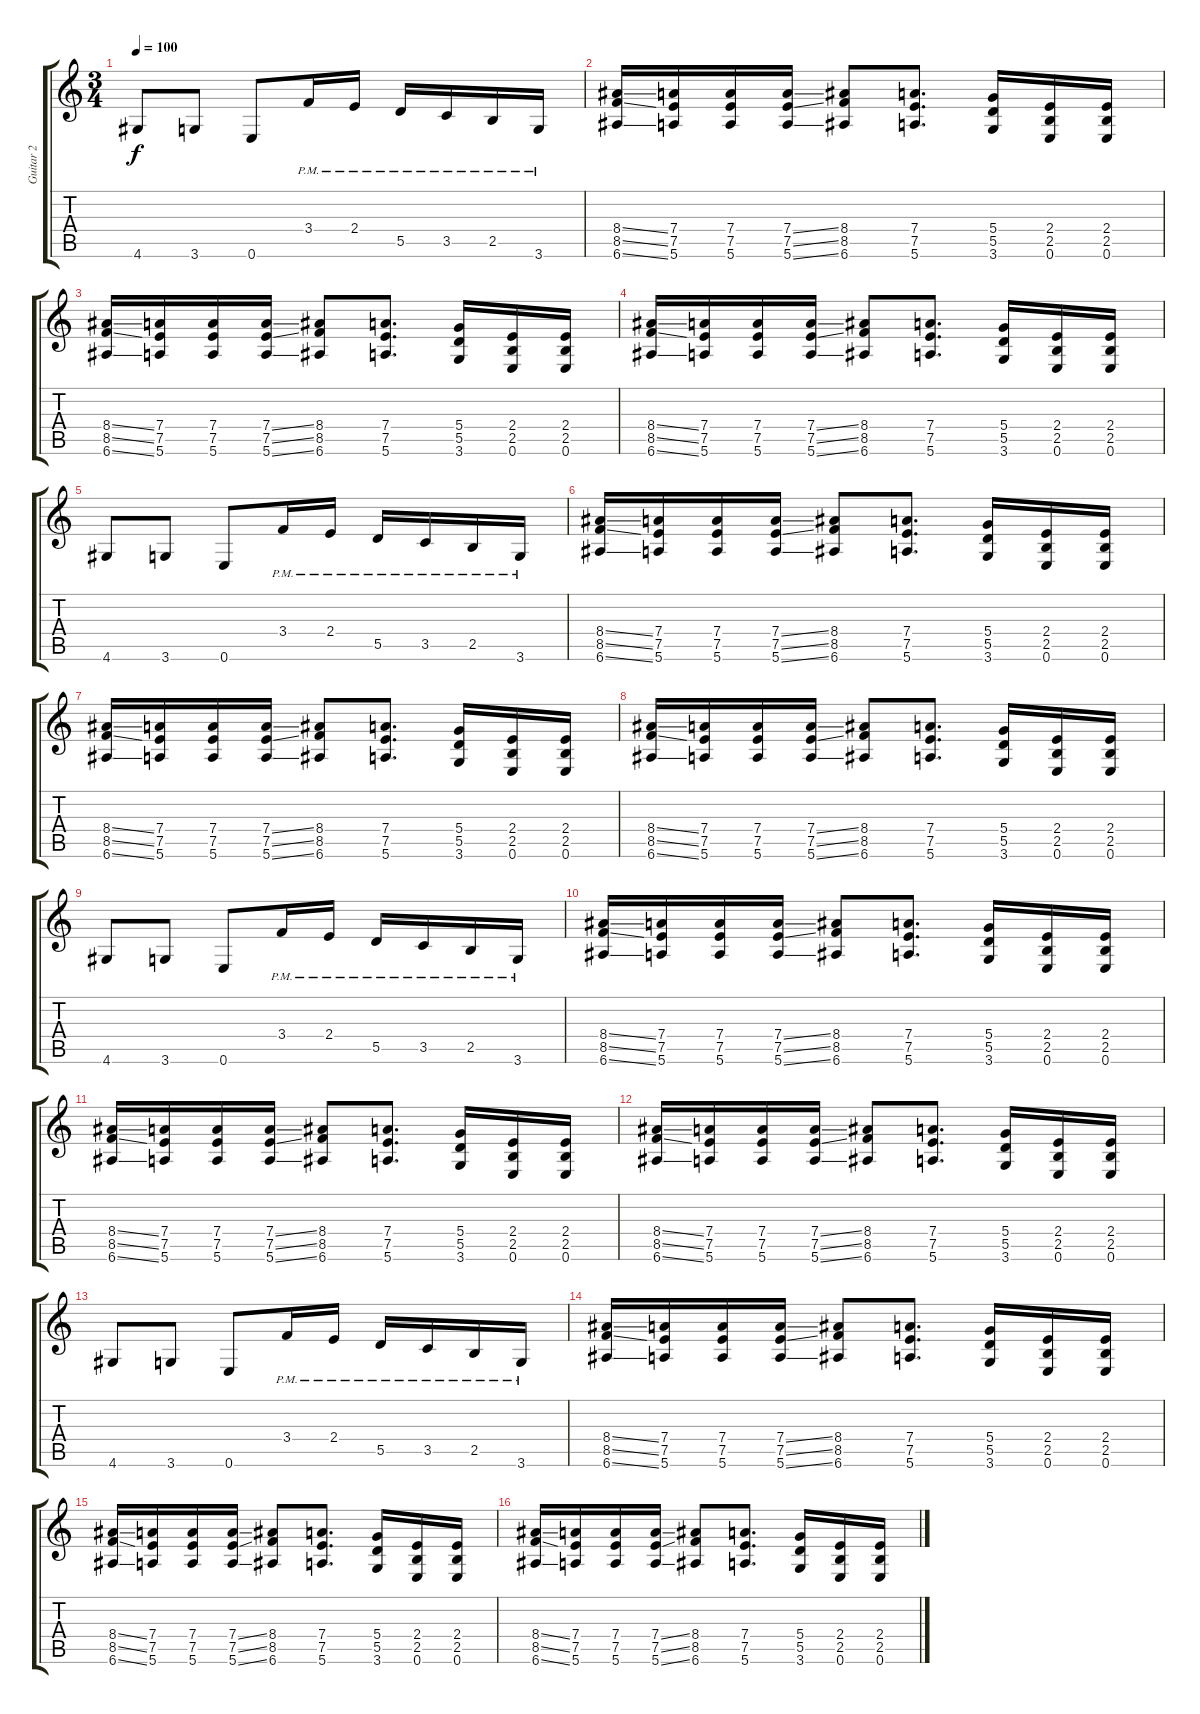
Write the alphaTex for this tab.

\track ("Guitar 2" "Guitar 2") {instrument distortionguitar}
\staff {score tabs}
\tuning (E4 B3 G3 D3 A2 E2) {hide}
\ts (3 4)
\tempo 100
\clef g2
\ks c
4.6.8{dy f} 3.6.8 0.6.8 3.4{pm}.16 2.4{pm}.16 5.5{pm}.16 3.5{pm}.16 2.5{pm}.16 3.6{pm}.16 |
(8.4{ss} 8.5{ss} 6.6{ss}).16 (7.4 7.5 5.6).16 (7.4 7.5 5.6).16 (7.4{ss} 7.5{ss} 5.6{ss}).16 (8.4 8.5 6.6).8 (7.4 7.5 5.6).8{d} (5.4 5.5 3.6).16 (2.4 2.5 0.6).16 (2.4 2.5 0.6).16 |
(8.4{ss} 8.5{ss} 6.6{ss}).16 (7.4 7.5 5.6).16 (7.4 7.5 5.6).16 (7.4{ss} 7.5{ss} 5.6{ss}).16 (8.4 8.5 6.6).8 (7.4 7.5 5.6).8{d} (5.4 5.5 3.6).16 (2.4 2.5 0.6).16 (2.4 2.5 0.6).16 |
(8.4{ss} 8.5{ss} 6.6{ss}).16 (7.4 7.5 5.6).16 (7.4 7.5 5.6).16 (7.4{ss} 7.5{ss} 5.6{ss}).16 (8.4 8.5 6.6).8 (7.4 7.5 5.6).8{d} (5.4 5.5 3.6).16 (2.4 2.5 0.6).16 (2.4 2.5 0.6).16 |
4.6.8 3.6.8 0.6.8 3.4{pm}.16 2.4{pm}.16 5.5{pm}.16 3.5{pm}.16 2.5{pm}.16 3.6{pm}.16 |
(8.4{ss} 8.5{ss} 6.6{ss}).16 (7.4 7.5 5.6).16 (7.4 7.5 5.6).16 (7.4{ss} 7.5{ss} 5.6{ss}).16 (8.4 8.5 6.6).8 (7.4 7.5 5.6).8{d} (5.4 5.5 3.6).16 (2.4 2.5 0.6).16 (2.4 2.5 0.6).16 |
(8.4{ss} 8.5{ss} 6.6{ss}).16 (7.4 7.5 5.6).16 (7.4 7.5 5.6).16 (7.4{ss} 7.5{ss} 5.6{ss}).16 (8.4 8.5 6.6).8 (7.4 7.5 5.6).8{d} (5.4 5.5 3.6).16 (2.4 2.5 0.6).16 (2.4 2.5 0.6).16 |
(8.4{ss} 8.5{ss} 6.6{ss}).16 (7.4 7.5 5.6).16 (7.4 7.5 5.6).16 (7.4{ss} 7.5{ss} 5.6{ss}).16 (8.4 8.5 6.6).8 (7.4 7.5 5.6).8{d} (5.4 5.5 3.6).16 (2.4 2.5 0.6).16 (2.4 2.5 0.6).16 |
4.6.8 3.6.8 0.6.8 3.4{pm}.16 2.4{pm}.16 5.5{pm}.16 3.5{pm}.16 2.5{pm}.16 3.6{pm}.16 |
(8.4{ss} 8.5{ss} 6.6{ss}).16 (7.4 7.5 5.6).16 (7.4 7.5 5.6).16 (7.4{ss} 7.5{ss} 5.6{ss}).16 (8.4 8.5 6.6).8 (7.4 7.5 5.6).8{d} (5.4 5.5 3.6).16 (2.4 2.5 0.6).16 (2.4 2.5 0.6).16 |
(8.4{ss} 8.5{ss} 6.6{ss}).16 (7.4 7.5 5.6).16 (7.4 7.5 5.6).16 (7.4{ss} 7.5{ss} 5.6{ss}).16 (8.4 8.5 6.6).8 (7.4 7.5 5.6).8{d} (5.4 5.5 3.6).16 (2.4 2.5 0.6).16 (2.4 2.5 0.6).16 |
(8.4{ss} 8.5{ss} 6.6{ss}).16 (7.4 7.5 5.6).16 (7.4 7.5 5.6).16 (7.4{ss} 7.5{ss} 5.6{ss}).16 (8.4 8.5 6.6).8 (7.4 7.5 5.6).8{d} (5.4 5.5 3.6).16 (2.4 2.5 0.6).16 (2.4 2.5 0.6).16 |
4.6.8 3.6.8 0.6.8 3.4{pm}.16 2.4{pm}.16 5.5{pm}.16 3.5{pm}.16 2.5{pm}.16 3.6{pm}.16 |
(8.4{ss} 8.5{ss} 6.6{ss}).16 (7.4 7.5 5.6).16 (7.4 7.5 5.6).16 (7.4{ss} 7.5{ss} 5.6{ss}).16 (8.4 8.5 6.6).8 (7.4 7.5 5.6).8{d} (5.4 5.5 3.6).16 (2.4 2.5 0.6).16 (2.4 2.5 0.6).16 |
(8.4{ss} 8.5{ss} 6.6{ss}).16 (7.4 7.5 5.6).16 (7.4 7.5 5.6).16 (7.4{ss} 7.5{ss} 5.6{ss}).16 (8.4 8.5 6.6).8 (7.4 7.5 5.6).8{d} (5.4 5.5 3.6).16 (2.4 2.5 0.6).16 (2.4 2.5 0.6).16 |
(8.4{ss} 8.5{ss} 6.6{ss}).16 (7.4 7.5 5.6).16 (7.4 7.5 5.6).16 (7.4{ss} 7.5{ss} 5.6{ss}).16 (8.4 8.5 6.6).8 (7.4 7.5 5.6).8{d} (5.4 5.5 3.6).16 (2.4 2.5 0.6).16 (2.4 2.5 0.6).16
